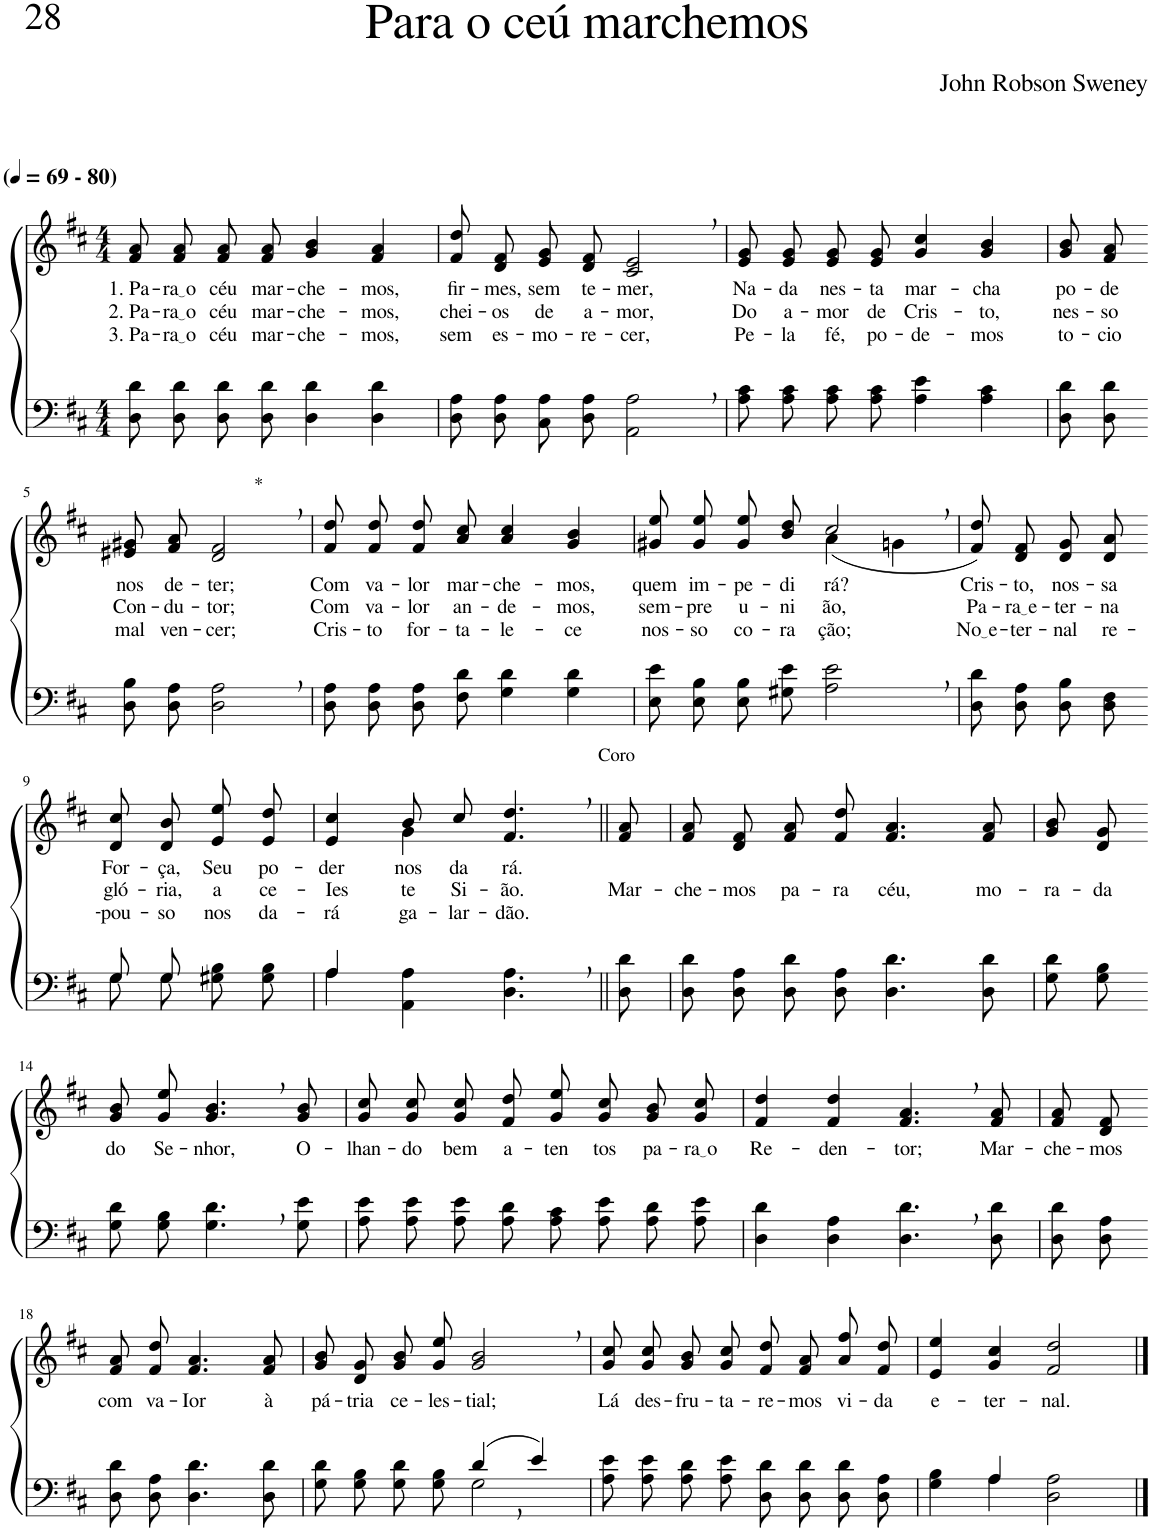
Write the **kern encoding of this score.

**kern	**kern	**text	**text	**text
*part2	*part1	*part1	*part1	*part1
*staff2	*staff1	*staff1	*staff1	*staff1
*I"Parte III e IV	*I"Parte I e II	*	*	*
*clefF4	*clefG2	*	*	*
*Trd1c2	*Trd1c2	*	*	*
*k[f#c#]	*k[f#c#]	*	*	*
*M4/4	*M4/4	*	*	*
*MM69	*MM69	*	*	*
=1	=1	=1	=1	=1
!	!LO:TX:a:B:t=(	!	!	!
!	!LO:TX:a:B:t=- 80)	!	!	!
!	!	!LO:LY:b	!LO:LY:b	!LO:LY:b
8D\ 8d\L	8f#/ 8a/L	1. Pa-	2. Pa-	3. Pa-
!	!	!LO:LY:b	!LO:LY:b	!LO:LY:b
8D\ 8d\J	8f#/ 8a/J	ra o	ra o	ra o
!	!	!LO:LY:b	!LO:LY:b	!LO:LY:b
8D\ 8d\L	8f#/ 8a/L	céu	céu	céu
!	!	!LO:LY:b	!LO:LY:b	!LO:LY:b
8D\ 8d\J	8f#/ 8a/J	mar-	mar-	mar-
!	!	!LO:LY:b	!LO:LY:b	!LO:LY:b
4D\ 4d\	4g/ 4b/	-che-	-che-	-che-
!	!	!LO:LY:b	!LO:LY:b	!LO:LY:b
4D\ 4d\	4f#/ 4a/	-mos,	-mos,	-mos,
=2	=2	=2	=2	=2
!	!	!LO:LY:b	!LO:LY:b	!LO:LY:b
8D\ 8A\L	8f#/ 8dd/L	fir-	chei-	sem
!	!	!LO:LY:b	!LO:LY:b	!LO:LY:b
8D\ 8A\J	8d/ 8f#/J	-mes,	-os	es-
!	!	!LO:LY:b	!LO:LY:b	!LO:LY:b
8C#\ 8A\L	8e/ 8g/L	sem	de	-mo-
!	!	!LO:LY:b	!LO:LY:b	!LO:LY:b
8D\ 8A\J	8d/ 8f#/J	te-	a-	-re-
!	!	!LO:LY:b	!LO:LY:b	!LO:LY:b
2AA\, 2A\,	2c#/, 2e/,	-mer,	-mor,	-cer,
=3	=3	=3	=3	=3
!	!	!LO:LY:b	!LO:LY:b	!LO:LY:b
8A\ 8c#\L	8e/ 8g/L	Na-	Do	Pe-
!	!	!LO:LY:b	!LO:LY:b	!LO:LY:b
8A\ 8c#\J	8e/ 8g/J	-da	a-	-la
!	!	!LO:LY:b	!LO:LY:b	!LO:LY:b
8A\ 8c#\L	8e/ 8g/L	nes-	-mor	fé,
!	!	!LO:LY:b	!LO:LY:b	!LO:LY:b
8A\ 8c#\J	8e/ 8g/J	-ta	de	po-
!	!	!LO:LY:b	!LO:LY:b	!LO:LY:b
4A\ 4e\	4g/ 4cc#/	mar-	Cris-	-de-
!	!	!LO:LY:b	!LO:LY:b	!LO:LY:b
4A\ 4c#\	4g/ 4b/	-cha	-to,	-mos
=4	=4	=4	=4	=4
!	!	!LO:LY:b	!LO:LY:b	!LO:LY:b
8D\ 8d\L	8g/ 8b/L	po-	nes-	to-
!	!	!LO:LY:b	!LO:LY:b	!LO:LY:b
8D\ 8d\J	8f#/ 8a/J	-de	-so	-cio
!!LO:LB:g=z
=5-	=5-	=5-	=5-	=5-
!	!	!LO:LY:b	!LO:LY:b	!LO:LY:b
8D\ 8B\L	8e#X/ 8g#X/L	nos	Con-	mal
!	!	!LO:LY:b	!LO:LY:b	!LO:LY:b
8D\ 8A\J	8f#/ 8a/J	de-	-du-	ven-
!	!LO:TX:a:t=*	!	!	!
!	!	!LO:LY:b	!LO:LY:b	!LO:LY:b
2D\, 2A\,	2d/, 2f#/,	-ter;	-tor;	-cer;
=6	=6	=6	=6	=6
!	!	!LO:LY:b	!LO:LY:b	!LO:LY:b
8D\ 8A\L	8f#/ 8dd/L	Com	Com	Cris-
!	!	!LO:LY:b	!LO:LY:b	!LO:LY:b
8D\ 8A\J	8f#/ 8dd/J	va-	va-	-to
!	!	!LO:LY:b	!LO:LY:b	!LO:LY:b
8D\ 8A\L	8f#/ 8dd/L	-lor	-lor	for-
!	!	!LO:LY:b	!LO:LY:b	!LO:LY:b
8F#\ 8d\J	8a/ 8cc#/J	mar-	an-	-ta-
!	!	!LO:LY:b	!LO:LY:b	!LO:LY:b
4G\ 4d\	4a/ 4cc#/	-che-	-de-	-le-
!	!	!LO:LY:b	!LO:LY:b	!LO:LY:b
4G\ 4d\	4g/ 4b/	-mos,	-mos,	-ce
=7	=7	=7	=7	=7
!	!	!LO:LY:b	!LO:LY:b	!LO:LY:b
*	*^	*	*	*
8E\ 8e\L	8g#X\ 8ee\L	2ryy	quem	sem-	nos-
!	!	!	!LO:LY:b	!LO:LY:b	!LO:LY:b
8E\ 8B\J	8g#\ 8ee\J	.	im-	-pre	-so
!	!	!	!LO:LY:b	!LO:LY:b	!LO:LY:b
8E\ 8B\L	8g#\ 8ee\L	.	-pe-	u-	co-
!	!	!	!LO:LY:b	!LO:LY:b	!LO:LY:b
8G#X\ 8e\J	8b\ 8dd\J	.	-di-	-ni-	-ra-
!	!	!	!LO:LY:b	!LO:LY:b	!LO:LY:b
2A\, 2e\,	2cc#,/	(4a\	-rá?	-ão,	-ção;
.	.	4gn\	.	.	.
=8	=8	=8	=8	=8	=8
!	!	!	!LO:LY:b	!LO:LY:b	!LO:LY:b
*	*v	*v	*	*	*
8D\ 8d\L	8f#/ 8dd/L)	Cris-	Pa-	No e
!	!	!LO:LY:b	!LO:LY:b	!LO:LY:b
8D\ 8A\J	8d/ 8f#/J	-to,	ra e	-ter-
!	!	!LO:LY:b	!LO:LY:b	!LO:LY:b
8D\ 8B\L	8d/ 8g/L	nos-	-ter-	-nal
!	!	!LO:LY:b	!LO:LY:b	!LO:LY:b
8D\ 8F#\J	8d/ 8a/J	-sa	-na	re-
!!LO:LB:g=z
=9-	=9-	=9-	=9-	=9-
*^	*	*	*	*
!	!	!	!LO:LY:b	!LO:LY:b	!LO:LY:b
8G\L	8G/L	8d/ 8cc#/L	For-	gló-	-pou-
!	!	!	!LO:LY:b	!LO:LY:b	!LO:LY:b
8G\J	8G/J	8d/ 8b/J	-ça,	-ria,	-so
!	!	!	!LO:LY:b	!LO:LY:b	!LO:LY:b
8G#X\ 8B\L	4ryy	8e/ 8ee/L	Seu	a	nos
!	!	!	!LO:LY:b	!LO:LY:b	!LO:LY:b
8G#\ 8B\J	.	8e/ 8dd/J	po-	ce-	da-
=10	=10	=10	=10	=10	=10
!	!	!	!LO:LY:b	!LO:LY:b	!LO:LY:b
*	*	*^	*	*	*
4A/	4A\	4e/ 4cc#/	4ryy	-der	-Ies-	-rá
!	!	!	!	!LO:LY:b	!LO:LY:b	!LO:LY:b
2ryy	4AA\ 4A\	8b/L	4g\	nos	-te	ga-
!	!	!	!	!LO:LY:b	!LO:LY:b	!LO:LY:b
.	.	8cc#/J	.	da	Si-	-lar-
!	!	!LO:TX:a:t=Coro	!	!	!	!
!	!	!	!	!LO:LY:b	!LO:LY:b	!LO:LY:b
.	4.D\ 4.A\	4.f#/, 4.dd/,	4.ryy	rá.	-ão.	-dão.
8ryy	.	.	.	.	.	.
*v	*v	*	*	*	*	*
*	*v	*v	*	*	*
=11||	=11||	=11||	=11||	=11||
!	!	!	!LO:LY:b	!
8D\ 8d\	8f#/ 8a/	.	Mar-	.
=12	=12	=12	=12	=12
!	!	!	!LO:LY:b	!
8D\ 8d\L	8f#/ 8a/L	.	-che-	.
!	!	!	!LO:LY:b	!
8D\ 8A\J	8d/ 8f#/J	.	-mos	.
!	!	!	!LO:LY:b	!
8D\ 8d\L	8f#/ 8a/L	.	pa-	.
!	!	!	!LO:LY:b	!
8D\ 8A\J	8f#/ 8dd/J	.	-ra	.
!	!	!	!LO:LY:b	!
4.D\ 4.d\	4.f#/ 4.a/	.	céu,	.
!	!	!	!LO:LY:b	!
8D\ 8d\	8f#/ 8a/	.	mo-	.
=13	=13	=13	=13	=13
!	!	!	!LO:LY:b	!
8G\ 8d\L	8g/ 8b/L	.	-ra-	.
!	!	!	!LO:LY:b	!
8G\ 8B\J	8d/ 8g/J	.	-da	.
!!LO:LB:g=z
=14-	=14-	=14-	=14-	=14-
!	!	!LO:LY:b	!	!
8G\ 8d\L	8g\ 8b\L	do	.	.
!	!	!LO:LY:b	!	!
8G\ 8B\J	8g\ 8ee\J	Se-	.	.
!	!	!LO:LY:b	!	!
4.G\, 4.d\,	4.g/, 4.b/,	-nhor,	.	.
!	!	!LO:LY:b	!	!
8G\ 8e\	8g/ 8b/	O-	.	.
=15	=15	=15	=15	=15
!	!	!LO:LY:b	!	!
8A\ 8e\L	8g/ 8cc#/L	-lhan-	.	.
!	!	!LO:LY:b	!	!
8A\ 8e\J	8g/ 8cc#/J	-do	.	.
!	!	!LO:LY:b	!	!
8A\ 8e\L	8g\ 8cc#\L	bem	.	.
!	!	!LO:LY:b	!	!
8A\ 8d\J	8f#\ 8dd\J	a-	.	.
!	!	!LO:LY:b	!	!
8A\ 8c#\L	8g/ 8ee/L	-ten	.	.
!	!	!LO:LY:b	!	!
8A\ 8e\J	8g/ 8cc#/J	tos	.	.
!	!	!LO:LY:b	!	!
8A\ 8d\L	8g/ 8b/L	pa-	.	.
!	!	!LO:LY:b	!	!
8A\ 8e\J	8g/ 8cc#/J	ra o	.	.
=16	=16	=16	=16	=16
!	!	!LO:LY:b	!	!
4D\ 4d\	4f#/ 4dd/	Re-	.	.
!	!	!LO:LY:b	!	!
4D\ 4A\	4f#/ 4dd/	-den-	.	.
!	!	!LO:LY:b	!	!
4.D\, 4.d\,	4.f#/, 4.a/,	-tor;	.	.
!	!	!LO:LY:b	!	!
8D\ 8d\	8f#/ 8a/	Mar-	.	.
=17	=17	=17	=17	=17
!	!	!LO:LY:b	!	!
8D\ 8d\L	8f#/ 8a/L	-che-	.	.
!	!	!LO:LY:b	!	!
8D\ 8A\J	8d/ 8f#/J	-mos	.	.
!!LO:LB:g=z
=18-	=18-	=18-	=18-	=18-
!	!	!LO:LY:b	!	!
8D\ 8d\L	8f#/ 8a/L	com	.	.
!	!	!LO:LY:b	!	!
8D\ 8A\J	8f#/ 8dd/J	va-	.	.
!	!	!LO:LY:b	!	!
4.D\ 4.d\	4.f#/ 4.a/	-Ior	.	.
!	!	!LO:LY:b	!	!
8D\ 8d\	8f#/ 8a/	à	.	.
=19	=19	=19	=19	=19
*^	*	*	*	*
!	!	!	!LO:LY:b	!	!
2ryy	8G\ 8d\L	8g/ 8b/L	pá-	.	.
!	!	!	!LO:LY:b	!	!
.	8G\ 8B\J	8d/ 8g/J	-tria	.	.
!	!	!	!LO:LY:b	!	!
.	8G\ 8d\L	8g\ 8b\L	ce-	.	.
!	!	!	!LO:LY:b	!	!
.	8G\ 8B\J	8g\ 8ee\J	-les-	.	.
!	!	!	!LO:LY:b	!	!
(4d,/	2G\	2g/, 2b/,	-tial;	.	.
4e/)	.	.	.	.	.
*v	*v	*	*	*	*
=20	=20	=20	=20	=20
!	!	!LO:LY:b	!	!
8A\ 8e\L	8g/ 8cc#/L	Lá	.	.
!	!	!LO:LY:b	!	!
8A\ 8e\J	8g/ 8cc#/J	des-	.	.
!	!	!LO:LY:b	!	!
8A\ 8d\L	8g/ 8b/L	-fru-	.	.
!	!	!LO:LY:b	!	!
8A\ 8e\J	8g/ 8cc#/J	-ta-	.	.
!	!	!LO:LY:b	!	!
8D\ 8d\L	8f#/ 8dd/L	-re-	.	.
!	!	!LO:LY:b	!	!
8D\ 8d\J	8f#/ 8a/J	-mos	.	.
!	!	!LO:LY:b	!	!
8D\ 8d\L	8a\ 8ff#\L	vi-	.	.
!	!	!LO:LY:b	!	!
8D\ 8A\J	8f#\ 8dd\J	-da	.	.
=21	=21	=21	=21	=21
*^	*	*	*	*
!	!	!	!LO:LY:b	!	!
4ryy	4G\ 4B\	4e/ 4ee/	e-	.	.
!	!	!	!LO:LY:b	!	!
4A/	4A\	4g/ 4cc#/	-ter-	.	.
!	!	!	!LO:LY:b	!	!
2ryy	2D\ 2A\	2f#/ 2dd/	-nal.	.	.
*v	*v	*	*	*	*
==	==	==	==	==
*-	*-	*-	*-	*-
